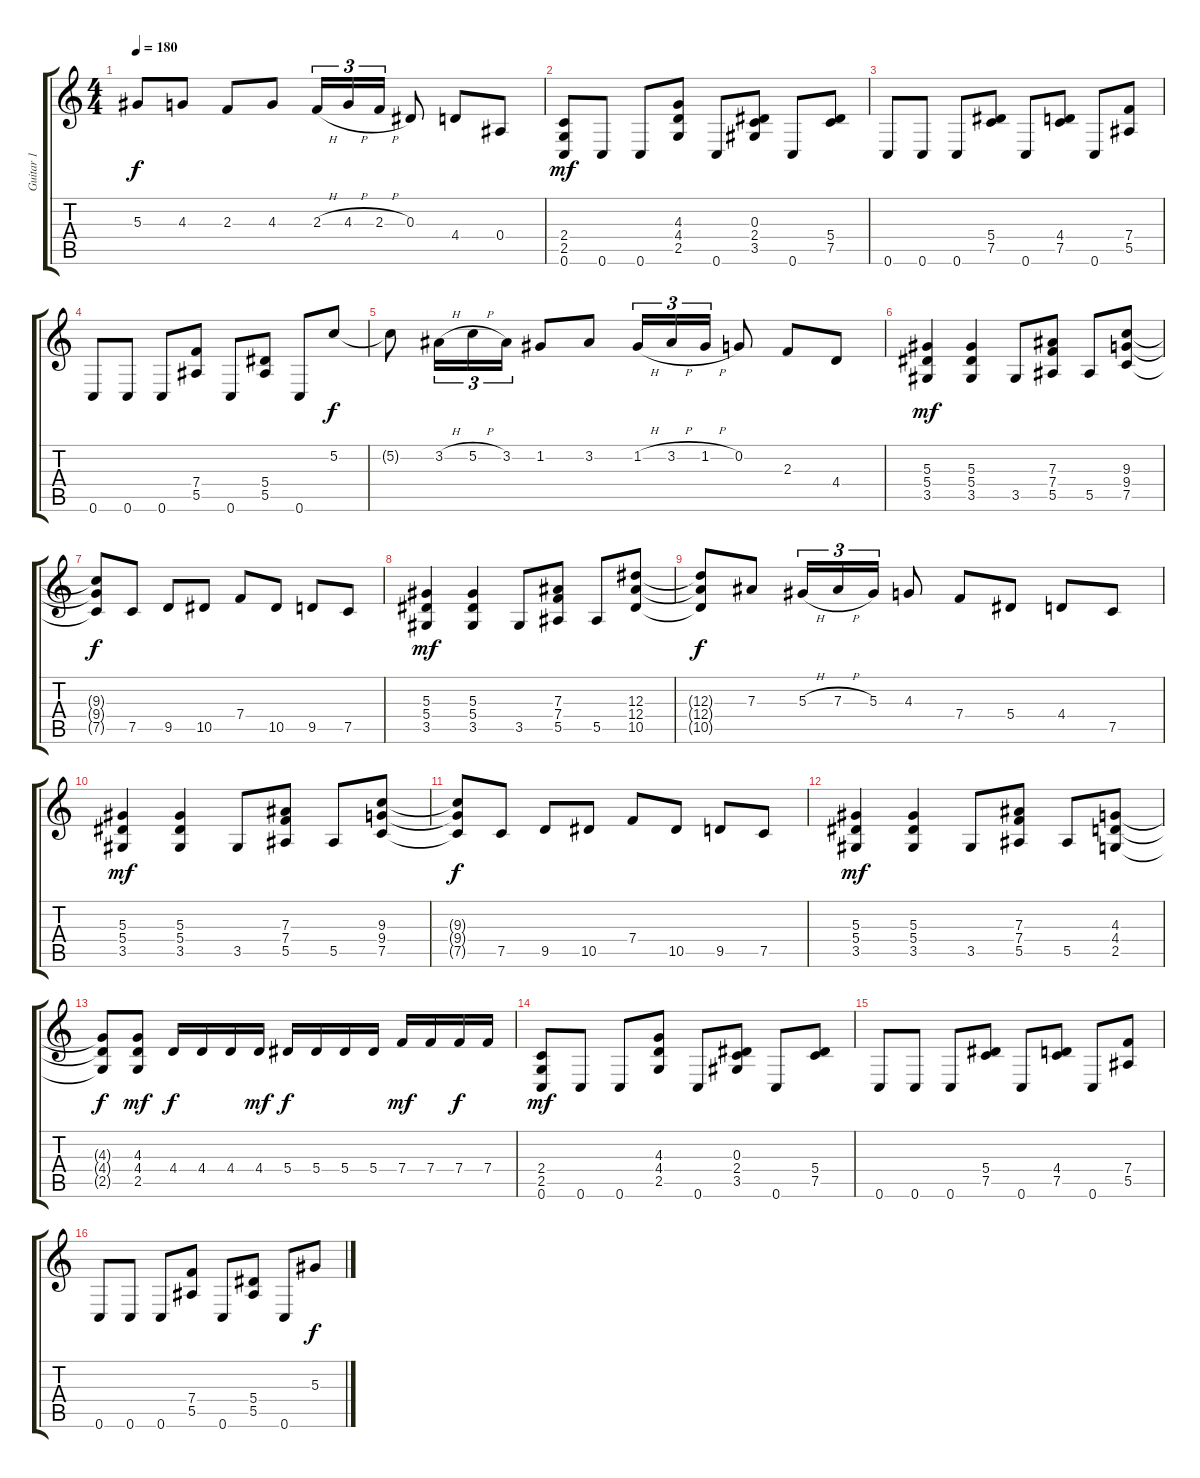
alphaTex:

\track ("Guitar 1" "Guitar 1") {instrument distortionguitar}
\staff {score tabs}
\tuning (C4 G3 Eb3 Bb2 F2 C2) {hide}
\ts (4 4)
\tempo 180
\clef g2
\ks c
5.3{t}.8{dy f} 4.3.8 2.3.8 4.3.8 2.3{h}.16{tu (3 2)} 4.3{h}.16{tu (3 2)} 2.3{h}.16{tu (3 2)} 0.3.8 4.4.8 0.4.8 |
(2.4 2.5 0.6).8{dy mf} 0.6.8 0.6.8 (4.3 4.4 2.5).8 0.6.8 (0.3 2.4 3.5).8 0.6.8 (5.4 7.5).8 |
0.6.8 0.6.8 0.6.8 (5.4 7.5).8 0.6.8 (4.4 7.5).8 0.6.8 (7.4 5.5).8 |
0.6.8 0.6.8 0.6.8 (7.4 5.5).8 0.6.8 (5.4 5.5).8 0.6.8 5.2.8{dy f} |
5.2{t}.8 3.2{h}.16{tu (3 2)} 5.2{h}.16{tu (3 2)} 3.2.16{tu (3 2)} 1.2.8 3.2.8 1.2{h}.16{tu (3 2)} 3.2{h}.16{tu (3 2)} 1.2{h}.16{tu (3 2)} 0.2.8 2.3.8 4.4.8 |
(5.3 5.4 3.5).4{dy mf} (5.3 5.4 3.5).4 3.5.8 (7.3 7.4 5.5).8 5.5.8 (9.3 9.4 7.5).8 |
(9.3{t} 9.4{t} 7.5{t}).8{dy f} 7.5.8 9.5.8 10.5.8 7.4.8 10.5.8 9.5.8 7.5.8 |
(5.3 5.4 3.5).4{dy mf} (5.3 5.4 3.5).4 3.5.8 (7.3 7.4 5.5).8 5.5.8 (12.3 12.4 10.5).8 |
(12.3{t} 12.4{t} 10.5{t}).8{dy f} 7.3.8 5.3{h}.16{tu (3 2)} 7.3{h}.16{tu (3 2)} 5.3.16{tu (3 2)} 4.3.8 7.4.8 5.4.8 4.4.8 7.5.8 |
(5.3 5.4 3.5).4{dy mf} (5.3 5.4 3.5).4 3.5.8 (7.3 7.4 5.5).8 5.5.8 (9.3 9.4 7.5).8 |
(9.3{t} 9.4{t} 7.5{t}).8{dy f} 7.5.8 9.5.8 10.5.8 7.4.8 10.5.8 9.5.8 7.5.8 |
(5.3 5.4 3.5).4{dy mf} (5.3 5.4 3.5).4 3.5.8 (7.3 7.4 5.5).8 5.5.8 (4.3 4.4 2.5).8 |
(4.3{t} 4.4{t} 2.5{t}).8{dy f} (4.3 4.4 2.5).8{dy mf} 4.4.16{dy f} 4.4.16 4.4.16 4.4.16{dy mf} 5.4.16{dy f} 5.4.16 5.4.16 5.4.16 7.4.16{dy mf} 7.4.16 7.4.16{dy f} 7.4.16 |
(2.4 2.5 0.6).8{dy mf} 0.6.8 0.6.8 (4.3 4.4 2.5).8 0.6.8 (0.3 2.4 3.5).8 0.6.8 (5.4 7.5).8 |
0.6.8 0.6.8 0.6.8 (5.4 7.5).8 0.6.8 (4.4 7.5).8 0.6.8 (7.4 5.5).8 |
0.6.8 0.6.8 0.6.8 (7.4 5.5).8 0.6.8 (5.4 5.5).8 0.6.8 5.3.8{dy f}
